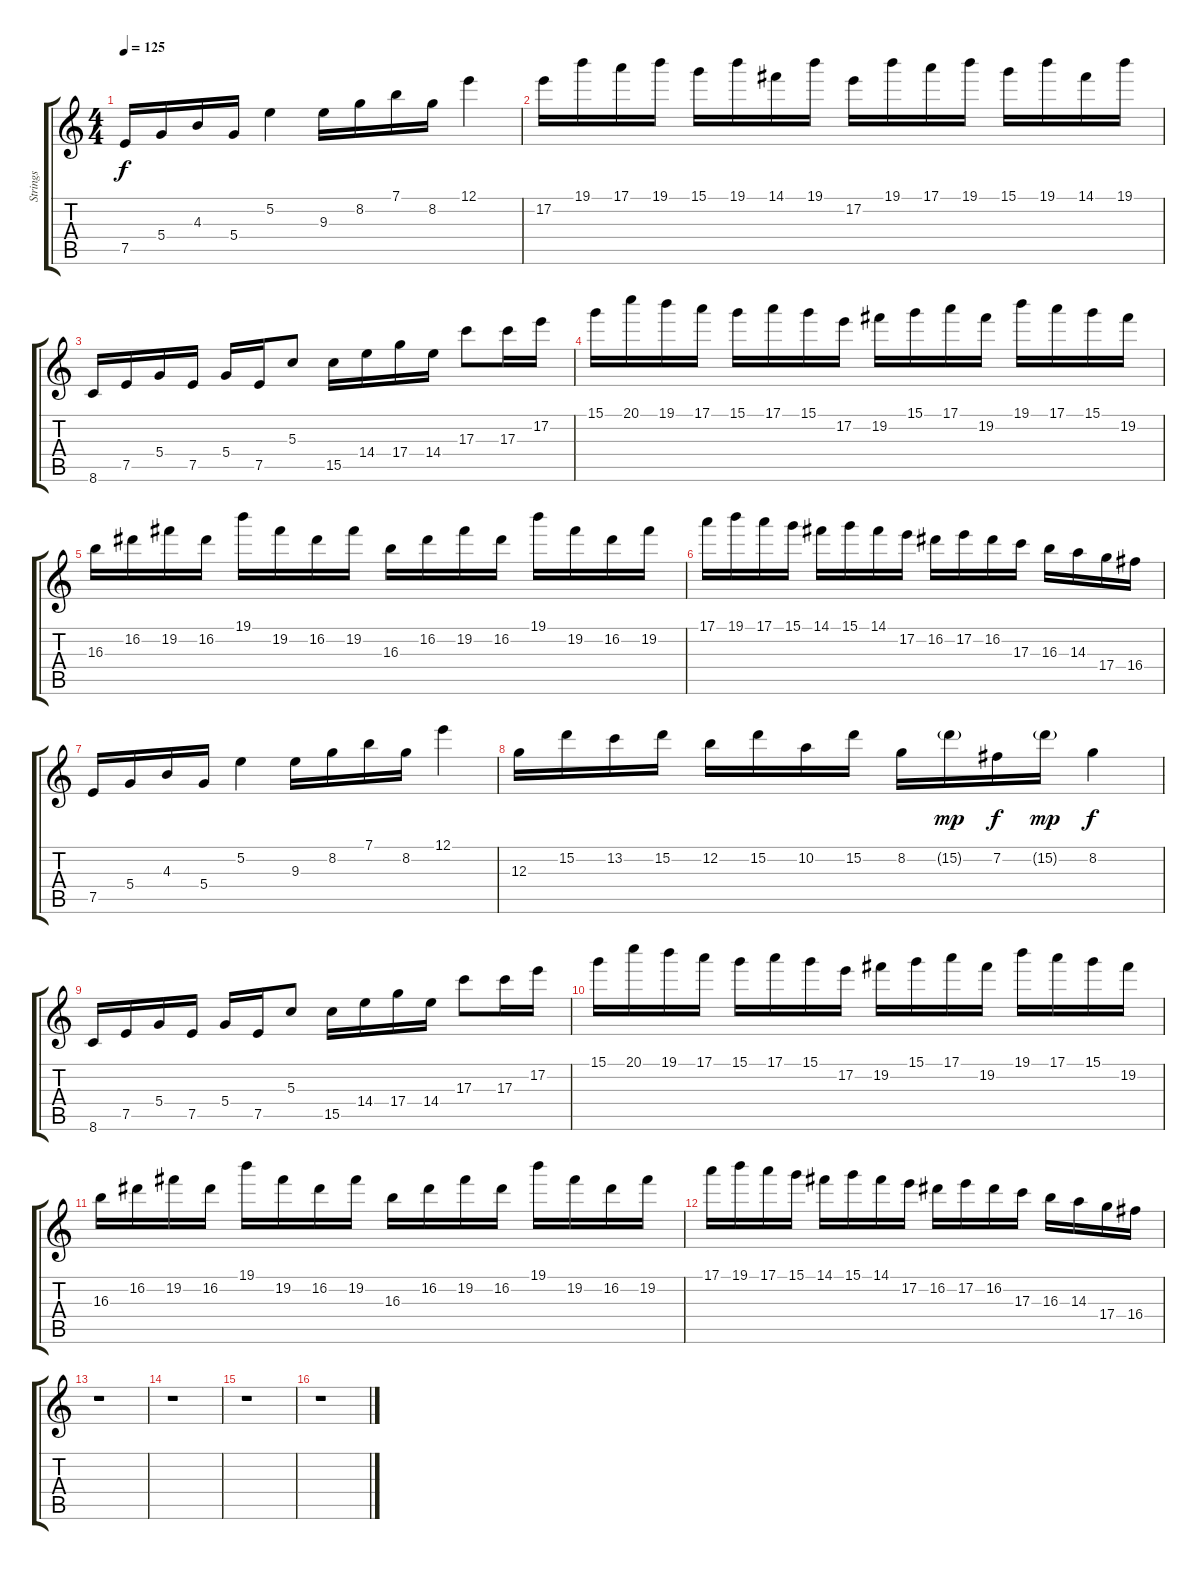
\track ("Strings" "Strings") {instrument stringensemble1}
\staff {score tabs}
\tuning (E5 B4 G4 D4 A3 E3) {hide}
\ts (4 4)
\tempo 125
\clef g2
\ks c
7.5.16{dy f instrument stringensemble1} 5.4.16 4.3.16 5.4.16 5.2.4 9.3.16 8.2.16 7.1.16 8.2.16 12.1.4 |
17.2.16 19.1.16 17.1.16 19.1.16 15.1.16 19.1.16 14.1.16 19.1.16 17.2.16 19.1.16 17.1.16 19.1.16 15.1.16 19.1.16 14.1.16 19.1.16 |
8.6.16 7.5.16 5.4.16 7.5.16 5.4.16 7.5.16 5.3.8 15.5.16 14.4.16 17.4.16 14.4.16 17.3.8 17.3.16 17.2.16 |
15.1.16 20.1.16 19.1.16 17.1.16 15.1.16 17.1.16 15.1.16 17.2.16 19.2.16 15.1.16 17.1.16 19.2.16 19.1.16 17.1.16 15.1.16 19.2.16 |
16.3.16 16.2.16 19.2.16 16.2.16 19.1.16 19.2.16 16.2.16 19.2.16 16.3.16 16.2.16 19.2.16 16.2.16 19.1.16 19.2.16 16.2.16 19.2.16 |
17.1.16 19.1.16 17.1.16 15.1.16 14.1.16 15.1.16 14.1.16 17.2.16 16.2.16 17.2.16 16.2.16 17.3.16 16.3.16 14.3.16 17.4.16 16.4.16 |
7.5.16 5.4.16 4.3.16 5.4.16 5.2.4 9.3.16 8.2.16 7.1.16 8.2.16 12.1.4 |
12.3.16 15.2.16 13.2.16 15.2.16 12.2.16 15.2.16 10.2.16 15.2.16 8.2.16 15.2{g}.16{dy mp} 7.2.16{dy f} 15.2{g}.16{dy mp} 8.2.4{dy f} |
8.6.16 7.5.16 5.4.16 7.5.16 5.4.16 7.5.16 5.3.8 15.5.16 14.4.16 17.4.16 14.4.16 17.3.8 17.3.16 17.2.16 |
15.1.16 20.1.16 19.1.16 17.1.16 15.1.16 17.1.16 15.1.16 17.2.16 19.2.16 15.1.16 17.1.16 19.2.16 19.1.16 17.1.16 15.1.16 19.2.16 |
16.3.16 16.2.16 19.2.16 16.2.16 19.1.16 19.2.16 16.2.16 19.2.16 16.3.16 16.2.16 19.2.16 16.2.16 19.1.16 19.2.16 16.2.16 19.2.16 |
17.1.16 19.1.16 17.1.16 15.1.16 14.1.16 15.1.16 14.1.16 17.2.16 16.2.16 17.2.16 16.2.16 17.3.16 16.3.16 14.3.16 17.4.16 16.4.16 |
r.1 |
r.1 |
r.1 |
r.1
